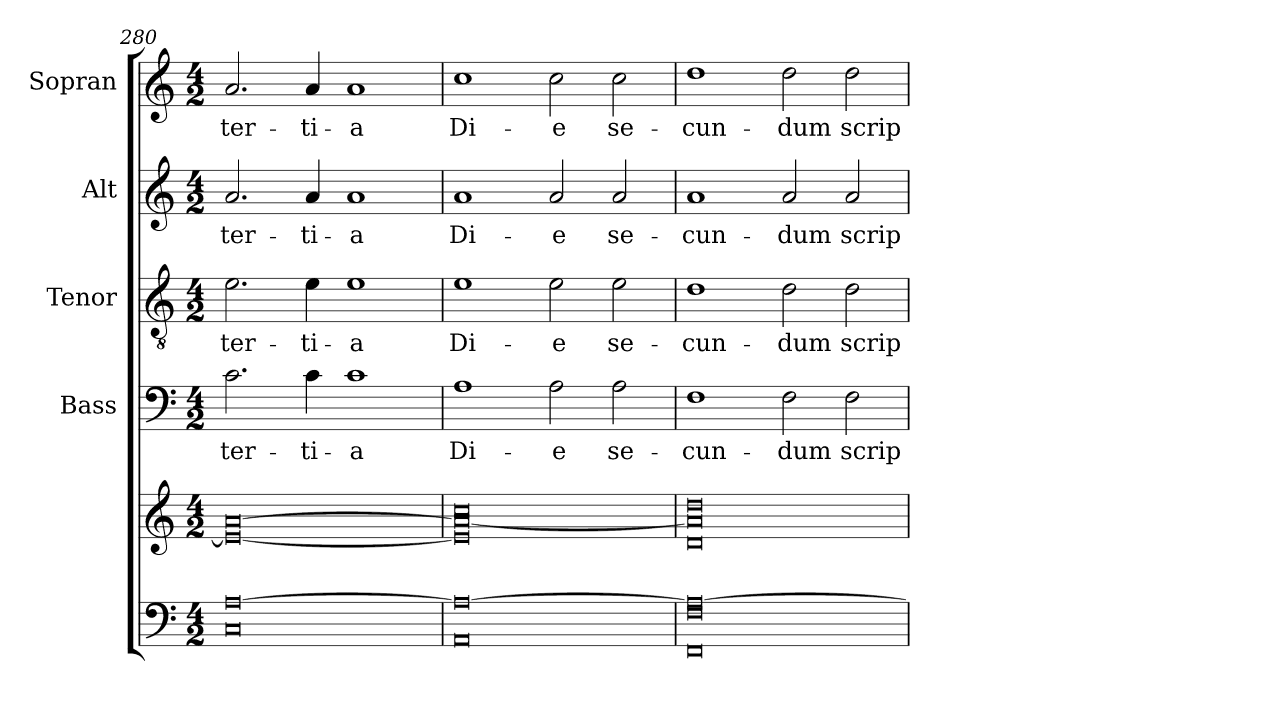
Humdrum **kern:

**kern	**kern	**kern	**text	**kern	**text	**kern	**text	**kern	**text
*part5	*part5	*part4	*part4	*part3	*part3	*part2	*part2	*part1	*part1
*staff6	*staff5	*staff4	*staff4	*staff3	*staff3	*staff2	*staff2	*staff1	*staff1
*	*	*I"Bass	*	*I"Tenor	*	*I"Alt	*	*I"Sopran	*
*	*	*I'B.	*	*I'T.	*	*I'A.	*	*I'S.	*
*clefF4	*clefG2	*clefF4	*	*clefGv2	*	*clefG2	*	*clefG2	*
*k[]	*k[]	*k[]	*	*k[]	*	*k[]	*	*k[]	*
*C:	*C:	*C:	*	*C:	*	*C:	*	*C:	*
*M4/2	*M4/2	*M4/2	*	*M4/2	*	*M4/2	*	*M4/2	*
=280	=280	=280	=280	=280	=280	=280	=280	=280	=280
!	!	!	!LO:LY:b	!	!LO:LY:b	!	!LO:LY:b	!	!LO:LY:b
0C [0A	0e_ [0a	2.c\	ter-	2.e\	ter-	2.a/	ter-	2.a/	ter-
!	!	!	!LO:LY:b	!	!LO:LY:b	!	!LO:LY:b	!	!LO:LY:b
.	.	4c\	-ti-	4e\	-ti-	4a/	-ti-	4a/	-ti-
!	!	!	!LO:LY:b	!	!LO:LY:b	!	!LO:LY:b	!	!LO:LY:b
.	.	1c	-a	1e	-a	1a	-a	1a	-a
=281	=281	=281	=281	=281	=281	=281	=281	=281	=281
!	!	!	!LO:LY:b	!	!LO:LY:b	!	!LO:LY:b	!	!LO:LY:b
0AA 0A_	0e] 0a_ 0cc	1A	Di-	1e	Di-	1a	Di-	1cc	Di-
!	!	!	!LO:LY:b	!	!LO:LY:b	!	!LO:LY:b	!	!LO:LY:b
.	.	2A\	-e	2e\	-e	2a/	-e	2cc\	-e
!	!	!	!LO:LY:b	!	!LO:LY:b	!	!LO:LY:b	!	!LO:LY:b
.	.	2A\	se-	2e\	se-	2a/	se-	2cc\	se-
=282	=282	=282	=282	=282	=282	=282	=282	=282	=282
!	!	!	!LO:LY:b	!	!LO:LY:b	!	!LO:LY:b	!	!LO:LY:b
0FF 0F 0A_	0d 0a] 0dd	1F	-cun-	1d	-cun-	1a	-cun-	1dd	-cun-
!	!	!	!LO:LY:b	!	!LO:LY:b	!	!LO:LY:b	!	!LO:LY:b
.	.	2F\	-dum	2d\	-dum	2a/	-dum	2dd\	-dum
!	!	!	!LO:LY:b	!	!LO:LY:b	!	!LO:LY:b	!	!LO:LY:b
.	.	2F\	scrip-	2d\	scrip-	2a/	scrip-	2dd\	scrip-
=	=	=	=	=	=	=	=	=	=
*-	*-	*-	*-	*-	*-	*-	*-	*-	*-
